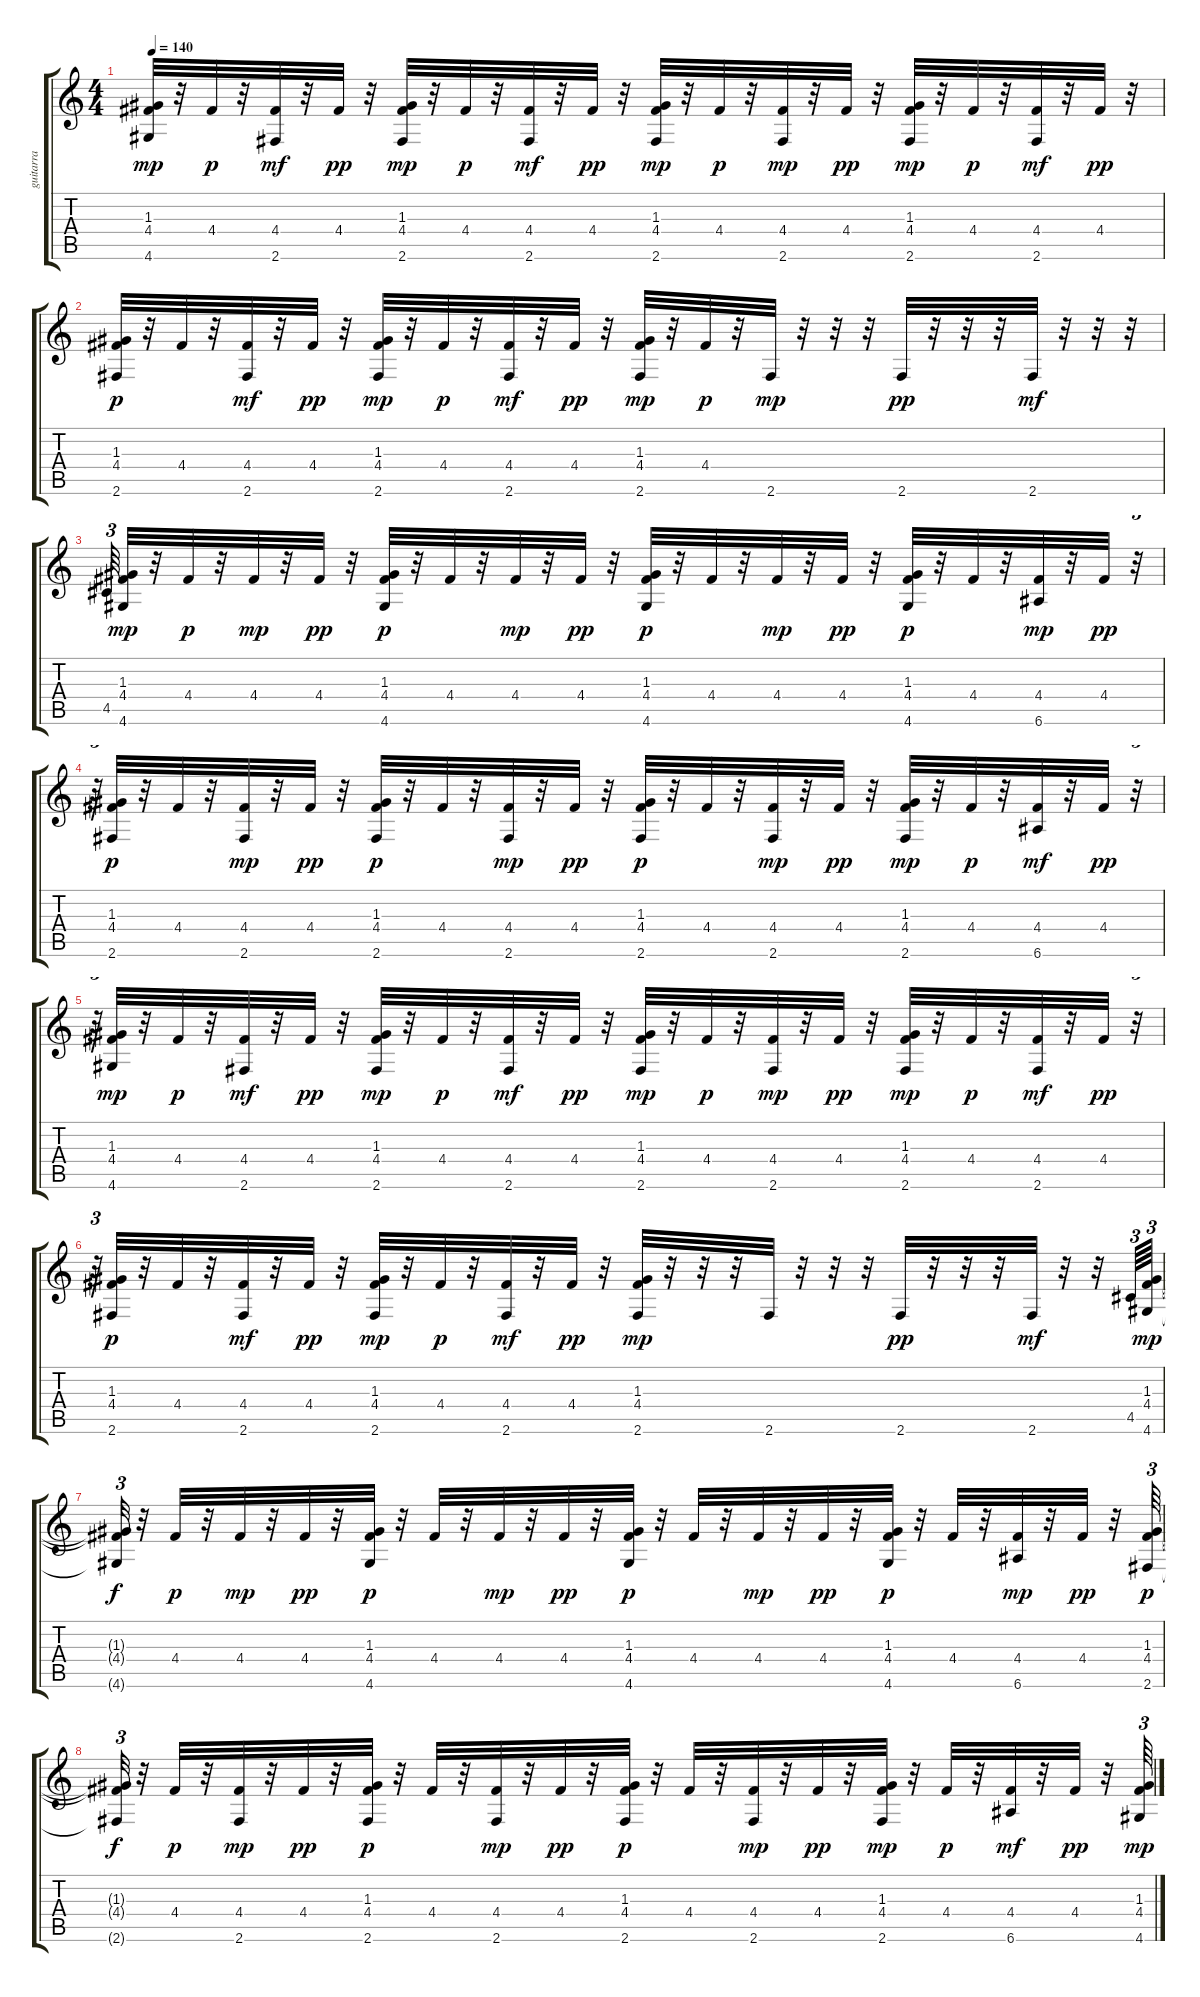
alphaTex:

\track ("guitarra" "guitarra") {instrument acousticguitarsteel}
\staff {score tabs}
\tuning (E4 B3 G3 D3 A2 E2) {hide}
\ts (4 4)
\tempo 140
\clef g2
\ks c
(1.3 4.4 4.6).32{dy mp} r.32 4.4.32{dy p} r.32 (4.4 2.6).32{dy mf} r.32 4.4.32{dy pp} r.32 (1.3 4.4 2.6).32{dy mp} r.32 4.4.32{dy p} r.32 (4.4 2.6).32{dy mf} r.32 4.4.32{dy pp} r.32 (1.3 4.4 2.6).32{dy mp} r.32 4.4.32{dy p} r.32 (4.4 2.6).32{dy mp} r.32 4.4.32{dy pp} r.32 (1.3 4.4 2.6).32{dy mp} r.32 4.4.32{dy p} r.32 (4.4 2.6).32{dy mf} r.32 4.4.32{dy pp} r.32 |
(1.3 4.4 2.6).32{dy p} r.32 4.4.32 r.32 (4.4 2.6).32{dy mf} r.32 4.4.32{dy pp} r.32 (1.3 4.4 2.6).32{dy mp} r.32 4.4.32{dy p} r.32 (4.4 2.6).32{dy mf} r.32 4.4.32{dy pp} r.32 (1.3 4.4 2.6).32{dy mp} r.32 4.4.32{dy p} r.32 2.6.32{dy mp} r.32 r.32 r.32 2.6.32{dy pp} r.32 r.32 r.32 2.6.32{dy mf} r.32 r.32 r.32 |
4.5.64{tu (3 2)} (1.3 4.4 4.6).32{dy mp} r.32 4.4.32{dy p} r.32 4.4.32{dy mp} r.32 4.4.32{dy pp} r.32 (1.3 4.4 4.6).32{dy p} r.32 4.4.32 r.32 4.4.32{dy mp} r.32 4.4.32{dy pp} r.32 (1.3 4.4 4.6).32{dy p} r.32 4.4.32 r.32 4.4.32{dy mp} r.32 4.4.32{dy pp} r.32 (1.3 4.4 4.6).32{dy p} r.32 4.4.32 r.32 (4.4 6.6).32{dy mp} r.32 4.4.32{dy pp} r.32{tu (3 2)} |
r.64{tu (3 2)} (1.3 4.4 2.6).32{dy p} r.32 4.4.32 r.32 (4.4 2.6).32{dy mp} r.32 4.4.32{dy pp} r.32 (1.3 4.4 2.6).32{dy p} r.32 4.4.32 r.32 (4.4 2.6).32{dy mp} r.32 4.4.32{dy pp} r.32 (1.3 4.4 2.6).32{dy p} r.32 4.4.32 r.32 (4.4 2.6).32{dy mp} r.32 4.4.32{dy pp} r.32 (1.3 4.4 2.6).32{dy mp} r.32 4.4.32{dy p} r.32 (4.4 6.6).32{dy mf} r.32 4.4.32{dy pp} r.32{tu (3 2)} |
r.64{tu (3 2)} (1.3 4.4 4.6).32{dy mp} r.32 4.4.32{dy p} r.32 (4.4 2.6).32{dy mf} r.32 4.4.32{dy pp} r.32 (1.3 4.4 2.6).32{dy mp} r.32 4.4.32{dy p} r.32 (4.4 2.6).32{dy mf} r.32 4.4.32{dy pp} r.32 (1.3 4.4 2.6).32{dy mp} r.32 4.4.32{dy p} r.32 (4.4 2.6).32{dy mp} r.32 4.4.32{dy pp} r.32 (1.3 4.4 2.6).32{dy mp} r.32 4.4.32{dy p} r.32 (4.4 2.6).32{dy mf} r.32 4.4.32{dy pp} r.32{tu (3 2)} |
r.64{tu (3 2)} (1.3 4.4 2.6).32{dy p} r.32 4.4.32 r.32 (4.4 2.6).32{dy mf} r.32 4.4.32{dy pp} r.32 (1.3 4.4 2.6).32{dy mp} r.32 4.4.32{dy p} r.32 (4.4 2.6).32{dy mf} r.32 4.4.32{dy pp} r.32 (1.3 4.4 2.6).32{dy mp} r.32 r.32 r.32 2.6.32 r.32 r.32 r.32 2.6.32{dy pp} r.32 r.32 r.32 2.6.32{dy mf} r.32 r.32 4.5.64{tu (3 2)} (1.3 4.4 4.6).64{tu (3 2) dy mp} |
(1.3{t} 4.4{t} 4.6{t}).32{tu (3 2) dy f} r.32 4.4.32{dy p} r.32 4.4.32{dy mp} r.32 4.4.32{dy pp} r.32 (1.3 4.4 4.6).32{dy p} r.32 4.4.32 r.32 4.4.32{dy mp} r.32 4.4.32{dy pp} r.32 (1.3 4.4 4.6).32{dy p} r.32 4.4.32 r.32 4.4.32{dy mp} r.32 4.4.32{dy pp} r.32 (1.3 4.4 4.6).32{dy p} r.32 4.4.32 r.32 (4.4 6.6).32{dy mp} r.32 4.4.32{dy pp} r.32 (1.3 4.4 2.6).64{tu (3 2) dy p} |
(1.3{t} 4.4{t} 2.6{t}).32{tu (3 2) dy f} r.32 4.4.32{dy p} r.32 (4.4 2.6).32{dy mp} r.32 4.4.32{dy pp} r.32 (1.3 4.4 2.6).32{dy p} r.32 4.4.32 r.32 (4.4 2.6).32{dy mp} r.32 4.4.32{dy pp} r.32 (1.3 4.4 2.6).32{dy p} r.32 4.4.32 r.32 (4.4 2.6).32{dy mp} r.32 4.4.32{dy pp} r.32 (1.3 4.4 2.6).32{dy mp} r.32 4.4.32{dy p} r.32 (4.4 6.6).32{dy mf} r.32 4.4.32{dy pp} r.32 (1.3 4.4 4.6).64{tu (3 2) dy mp}
